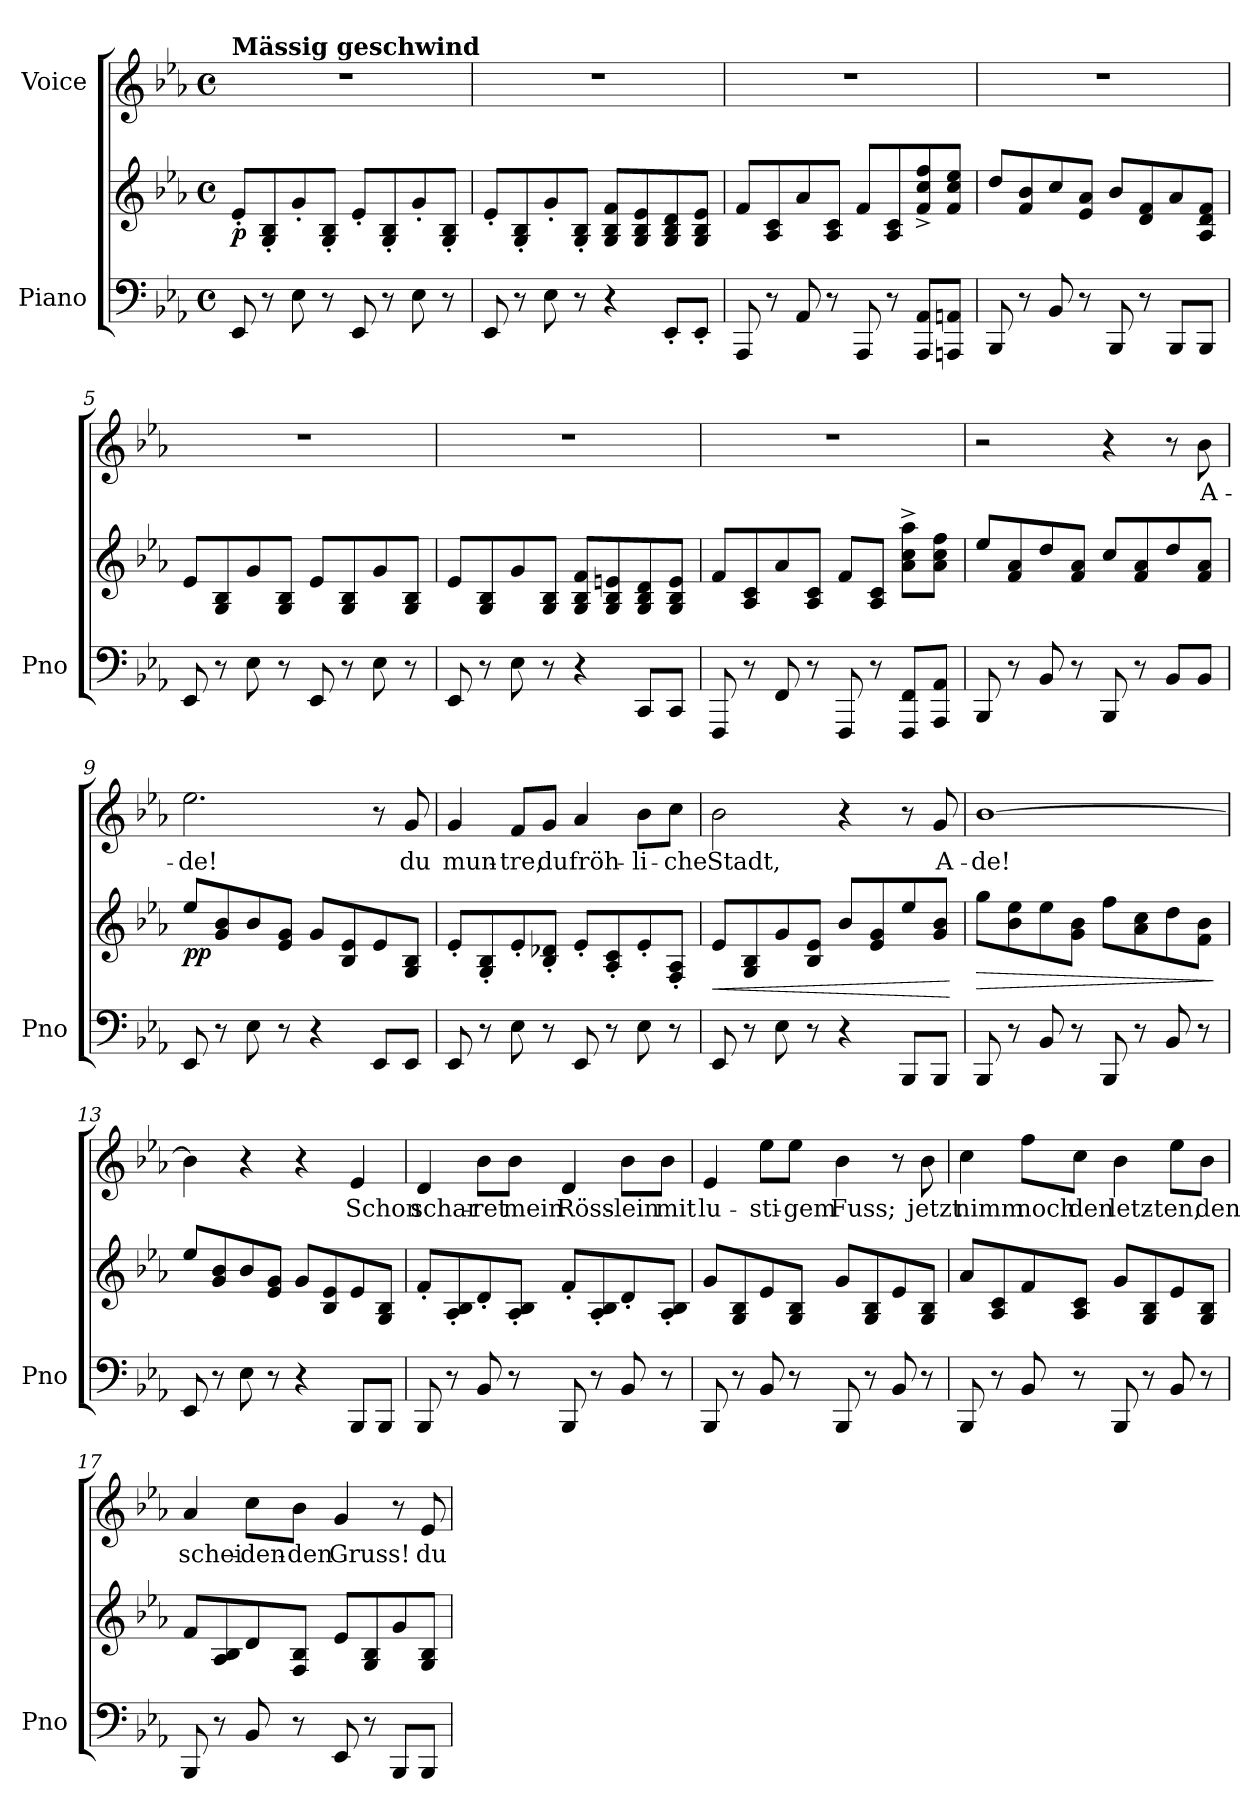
**kern	**kern	**dynam	**kern	**text
*part2	*part2	*part2	*part1	*part1
*staff3	*staff2	*staff2/3	*staff1	*staff1
*I"Piano	*	*	*I"Voice	*
*I'Pno	*	*	*	*
*clefF4	*clefG2	*	*clefG2	*
*k[b-e-a-]	*k[b-e-a-]	*	*k[b-e-a-]	*
*M4/4	*M4/4	*	*M4/4	*
*met(c)	*met(c)	*	*met(c)	*
=1	=1	=1	=1	=1
!	!	!	!LO:TX:a:B:t=Mässig geschwind	!
!	!	!LO:DY:b	!	!
8EE-/	8e-'/L	p	1r	.
8r	8G/' 8B-/'	.	.	.
8E-\	8g'/	.	.	.
8r	8G/' 8B-/'J	.	.	.
8EE-/	8e-'/L	.	.	.
8r	8G/' 8B-/'	.	.	.
8E-\	8g'/	.	.	.
8r	8G/' 8B-/'J	.	.	.
=2	=2	=2	=2	=2
8EE-/	8e-'/L	.	1r	.
8r	8G/' 8B-/'	.	.	.
8E-\	8g'/	.	.	.
8r	8G/' 8B-/'J	.	.	.
4r	8G/ 8B-/ 8f/L	.	.	.
.	8G/ 8B-/ 8e-/	.	.	.
8EE-'/L	8G/ 8B-/ 8d/	.	.	.
8EE-'/J	8G/ 8B-/ 8e-/J	.	.	.
=3	=3	=3	=3	=3
8AAA-/	8f/L	.	1r	.
8r	8A-/ 8c/	.	.	.
8AA-/	8a-/	.	.	.
8r	8A-/ 8c/J	.	.	.
8AAA-/	8f/L	.	.	.
8r	8A-/ 8c/	.	.	.
8AAA-/ 8AA-/L	8f/^ 8cc/^ 8ff/^	.	.	.
8AAAn/ 8AAn/J	8f/ 8cc/ 8ee-/J	.	.	.
=4	=4	=4	=4	=4
8BBB-/	8dd/L	.	1r	.
8r	8f/ 8b-/	.	.	.
8BB-/	8cc/	.	.	.
8r	8e-/ 8a-/J	.	.	.
8BBB-/	8b-/L	.	.	.
8r	8d/ 8f/	.	.	.
8BBB-/L	8a-/	.	.	.
8BBB-/J	8A-/ 8d/ 8f/J	.	.	.
!!LO:LB:g=z
=5	=5	=5	=5	=5
8EE-/	8e-/L	.	1r	.
8r	8G/ 8B-/	.	.	.
8E-\	8g/	.	.	.
8r	8G/ 8B-/J	.	.	.
8EE-/	8e-/L	.	.	.
8r	8G/ 8B-/	.	.	.
8E-\	8g/	.	.	.
8r	8G/ 8B-/J	.	.	.
!!LO:LB:g=z
=6	=6	=6	=6	=6
8EE-/	8e-/L	.	1r	.
8r	8G/ 8B-/	.	.	.
8E-\	8g/	.	.	.
8r	8G/ 8B-/J	.	.	.
4r	8G/ 8B-/ 8f/L	.	.	.
.	8G/ 8B-/ 8en/	.	.	.
8CC/L	8G/ 8B-/ 8d/	.	.	.
8CC/J	8G/ 8B-/ 8e/J	.	.	.
=7	=7	=7	=7	=7
8FFF/	8f/L	.	1r	.
8r	8A-/ 8c/	.	.	.
8FF/	8a-/	.	.	.
8r	8A-/ 8c/J	.	.	.
8FFF/	8f/L	.	.	.
8r	8A-/ 8c/J	.	.	.
8FFF/ 8FF/L	8a-\^< 8cc\^< 8aa-\^<L	.	.	.
8AAA-/ 8AA-/J	8a-\ 8cc\ 8ff\J	.	.	.
=8	=8	=8	=8	=8
8BBB-/	8ee-/L	.	2r	.
8r	8f/ 8a-/	.	.	.
8BB-/	8dd/	.	.	.
8r	8f/ 8a-/J	.	.	.
8BBB-/	8cc/L	.	4r	.
8r	8f/ 8a-/	.	.	.
8BB-/L	8dd/	.	8r	.
!	!	!	!	!LO:LY:b
8BB-/J	8f/ 8a-/J	.	8b-\	A-
=9	=9	=9	=9	=9
!	!	!LO:DY:b	!	!LO:LY:b
8EE-/	8ee-/L	pp	2.ee-\	-de!
8r	8g/ 8b-/	.	.	.
8E-\	8b-/	.	.	.
8r	8e-/ 8g/J	.	.	.
4r	8g/L	.	.	.
.	8B-/ 8e-/	.	.	.
8EE-/L	8e-/	.	8r	.
!	!	!	!	!LO:LY:b
8EE-/J	8G/ 8B-/J	.	8g/	du
!!LO:LB:g=z
=10	=10	=10	=10	=10
!	!	!	!	!LO:LY:b
8EE-/	8e-'/L	.	4g/	mun-
8r	8G/' 8B-/'	.	.	.
!	!	!	!	!LO:LY:b
8E-\	8e-'/	.	8f/L	-tre,
!	!	!	!	!LO:LY:b
8r	8B-/' 8d-X/'J	.	8g/J	du
!	!	!	!	!LO:LY:b
8EE-/	8e-'/L	.	4a-/	fröh-
8r	8A-/' 8c/'	.	.	.
!	!	!	!	!LO:LY:b
8E-\	8e-'/	.	8b-\L	-li-
!	!	!	!	!LO:LY:b
8r	8F/' 8A-/'J	.	8cc\J	-che
!!LO:LB:g=z
=11	=11	=11	=11	=11
!	!	!LO:HP:b	!	!LO:LY:b
8EE-/	8e-/L	<	2b-\	Stadt,
8r	8G/ 8B-/	.	.	.
8E-\	8g/	.	.	.
8r	8B-/ 8e-/J	.	.	.
4r	8b-/L	.	4r	.
.	8e-/ 8g/	.	.	.
8BBB-/L	8ee-/	.	8r	.
!	!	!	!	!LO:LY:b
8BBB-/J	8g/ 8b-/J	.	8g/	A-
.	.	[	.	.
=12	=12	=12	=12	=12
!	!	!LO:HP:b	!	!LO:LY:b
8BBB-/	8gg\L	>	[1b-	-de!
8r	8b-\ 8ee-\	.	.	.
8BB-/	8ee-\	.	.	.
8r	8g\ 8b-\J	.	.	.
8BBB-/	8ff\L	.	.	.
8r	8a-\ 8cc\	.	.	.
8BB-/	8dd\	.	.	.
8r	8f\ 8b-\J	.	.	.
.	.	]	.	.
=13	=13	=13	=13	=13
8EE-/	8ee-/L	.	4b-\]	.
8r	8g/ 8b-/	.	.	.
8E-\	8b-/	.	4r	.
8r	8e-/ 8g/J	.	.	.
4r	8g/L	.	4r	.
.	8B-/ 8e-/	.	.	.
!	!	!	!	!LO:LY:b
8BBB-/L	8e-/	.	4e-/	Schon
8BBB-/J	8G/ 8B-/J	.	.	.
=14	=14	=14	=14	=14
!	!	!	!	!LO:LY:b
8BBB-/	8f'/L	.	4d/	schar-
8r	8A-/' 8B-/'	.	.	.
!	!	!	!	!LO:LY:b
8BB-/	8d'/	.	8b-\L	-ret
!	!	!	!	!LO:LY:b
8r	8A-/' 8B-/'J	.	8b-\J	mein
!	!	!	!	!LO:LY:b
8BBB-/	8f'/L	.	4d/	Röss-
8r	8A-/' 8B-/'	.	.	.
!	!	!	!	!LO:LY:b
8BB-/	8d'/	.	8b-\L	-lein
!	!	!	!	!LO:LY:b
8r	8A-/' 8B-/'J	.	8b-\J	mit
!!LO:LB:g=z
=15	=15	=15	=15	=15
!	!	!	!	!LO:LY:b
8BBB-/	8g/L	.	4e-/	lu-
8r	8G/ 8B-/	.	.	.
!	!	!	!	!LO:LY:b
8BB-/	8e-/	.	8ee-\L	-sti-
!	!	!	!	!LO:LY:b
8r	8G/ 8B-/J	.	8ee-\J	-gem
!	!	!	!	!LO:LY:b
8BBB-/	8g/L	.	4b-\	Fuss;
8r	8G/ 8B-/	.	.	.
8BB-/	8e-/	.	8r	.
!	!	!	!	!LO:LY:b
8r	8G/ 8B-/J	.	8b-\	jetzt
!!LO:PB:g=z
=16	=16	=16	=16	=16
!	!	!	!	!LO:LY:b
8BBB-/	8a-/L	.	4cc\	nimm
8r	8A-/ 8c/	.	.	.
!	!	!	!	!LO:LY:b
8BB-/	8f/	.	8ff\L	noch
!	!	!	!	!LO:LY:b
8r	8A-/ 8c/J	.	8cc\J	den
!	!	!	!	!LO:LY:b
8BBB-/	8g/L	.	4b-\	letz-
8r	8G/ 8B-/	.	.	.
!	!	!	!	!LO:LY:b
8BB-/	8e-/	.	8ee-\L	-ten,
!	!	!	!	!LO:LY:b
8r	8G/ 8B-/J	.	8b-\J	den
=17	=17	=17	=17	=17
!	!	!	!	!LO:LY:b
8BBB-/	8f/L	.	4a-/	schei-
8r	8A-/ 8B-/	.	.	.
!	!	!	!	!LO:LY:b
8BB-/	8d/	.	8cc\L	-den-
!	!	!	!	!LO:LY:b
8r	8F/ 8B-/J	.	8b-\J	-den
!	!	!	!	!LO:LY:b
8EE-/	8e-/L	.	4g/	Gruss!
8r	8G/ 8B-/	.	.	.
8BBB-/L	8g/	.	8r	.
!	!	!	!	!LO:LY:b
8BBB-/J	8G/ 8B-/J	.	8e-/	du
=	=	=	=	=
*-	*-	*-	*-	*-
